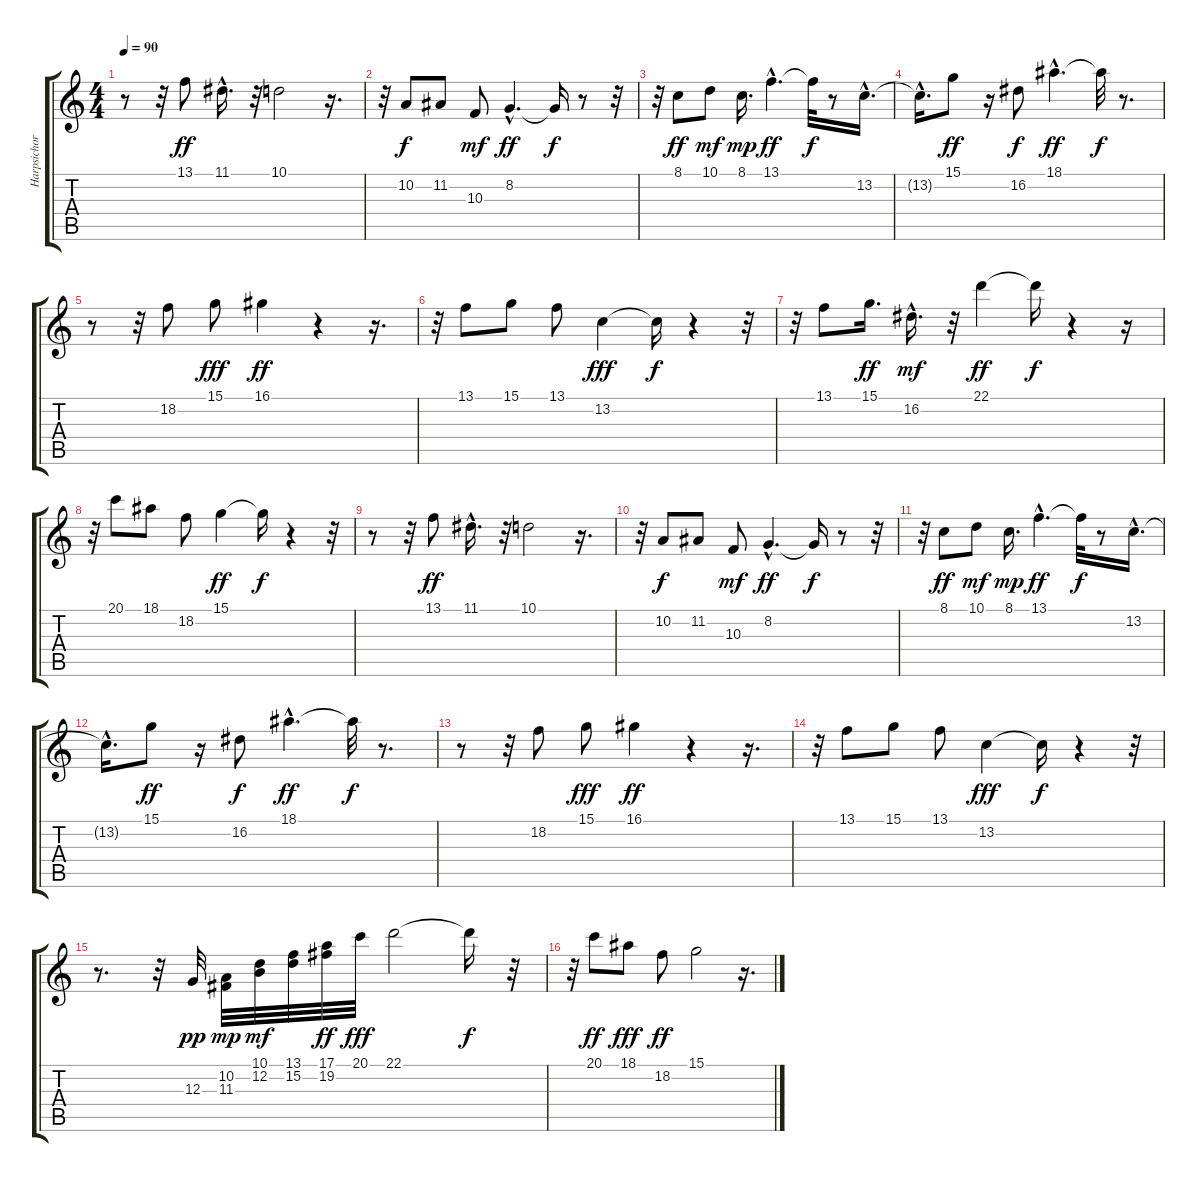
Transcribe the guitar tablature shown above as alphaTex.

\track ("Harpsichord" "Harpsichor") {instrument harpsichord}
\staff {score tabs}
\tuning (E4 B3 G3 D3 A2 E2) {hide}
\ts (4 4)
\tempo 90
\clef g2
\ks c
r.8{dy ff} r.32 13.1.8 11.1{hac}.16{d} r.32 10.1.2 r.16{d} |
r.32 10.2.8{dy f} 11.2.8 10.3.8{dy mf} 8.2{hac}.4{d dy ff} 8.2{t}.16{dy f} r.8 r.32 |
r.32 8.1.8{dy ff} 10.1.8{dy mf} 8.1.16{d dy mp} 13.1{hac}.4{d dy ff} 13.1{t}.32{dy f} r.8 13.2{hac}.16{d} |
13.2{hac t}.16{d} 15.1.8{dy ff} r.16 16.2.8{dy f} 18.1{hac}.4{d dy ff} 18.1{t}.32{dy f} r.8{d} |
r.8 r.32 18.2.8 15.1.8{dy fff} 16.1.4{dy ff} r.4 r.16{d} |
r.32 13.1.8 15.1.8 13.1.8 13.2.4{dy fff} 13.2{t}.16{dy f} r.4 r.32 |
r.32 13.1.8 15.1.16{d dy ff} 16.2{hac}.16{d dy mf} r.32 22.1.4{dy ff} 22.1{t}.16{dy f} r.4 r.16 |
r.32 20.1.8 18.1.8 18.2.8 15.1.4{dy ff} 15.1{t}.16{dy f} r.4 r.32 |
r.8 r.32 13.1.8{dy ff} 11.1{hac}.16{d} r.32 10.1.2 r.16{d} |
r.32 10.2.8{dy f} 11.2.8 10.3.8{dy mf} 8.2{hac}.4{d dy ff} 8.2{t}.16{dy f} r.8 r.32 |
r.32 8.1.8{dy ff} 10.1.8{dy mf} 8.1.16{d dy mp} 13.1{hac}.4{d dy ff} 13.1{t}.32{dy f} r.8 13.2{hac}.16{d} |
13.2{hac t}.16{d} 15.1.8{dy ff} r.16 16.2.8{dy f} 18.1{hac}.4{d dy ff} 18.1{t}.32{dy f} r.8{d} |
r.8 r.32 18.2.8 15.1.8{dy fff} 16.1.4{dy ff} r.4 r.16{d} |
r.32 13.1.8 15.1.8 13.1.8 13.2.4{dy fff} 13.2{t}.16{dy f} r.4 r.32 |
r.8{d} r.32 12.3.32{dy pp} (10.2 11.3).32{dy mp} (10.1 12.2).32{dy mf} (13.1 15.2).32 (17.1 19.2).32{dy ff} 20.1.32{dy fff} 22.1.2 22.1{t}.16{dy f} r.32 |
r.32 20.1.8{dy ff} 18.1.8{dy fff} 18.2.8{dy ff} 15.1.2 r.16{d}
